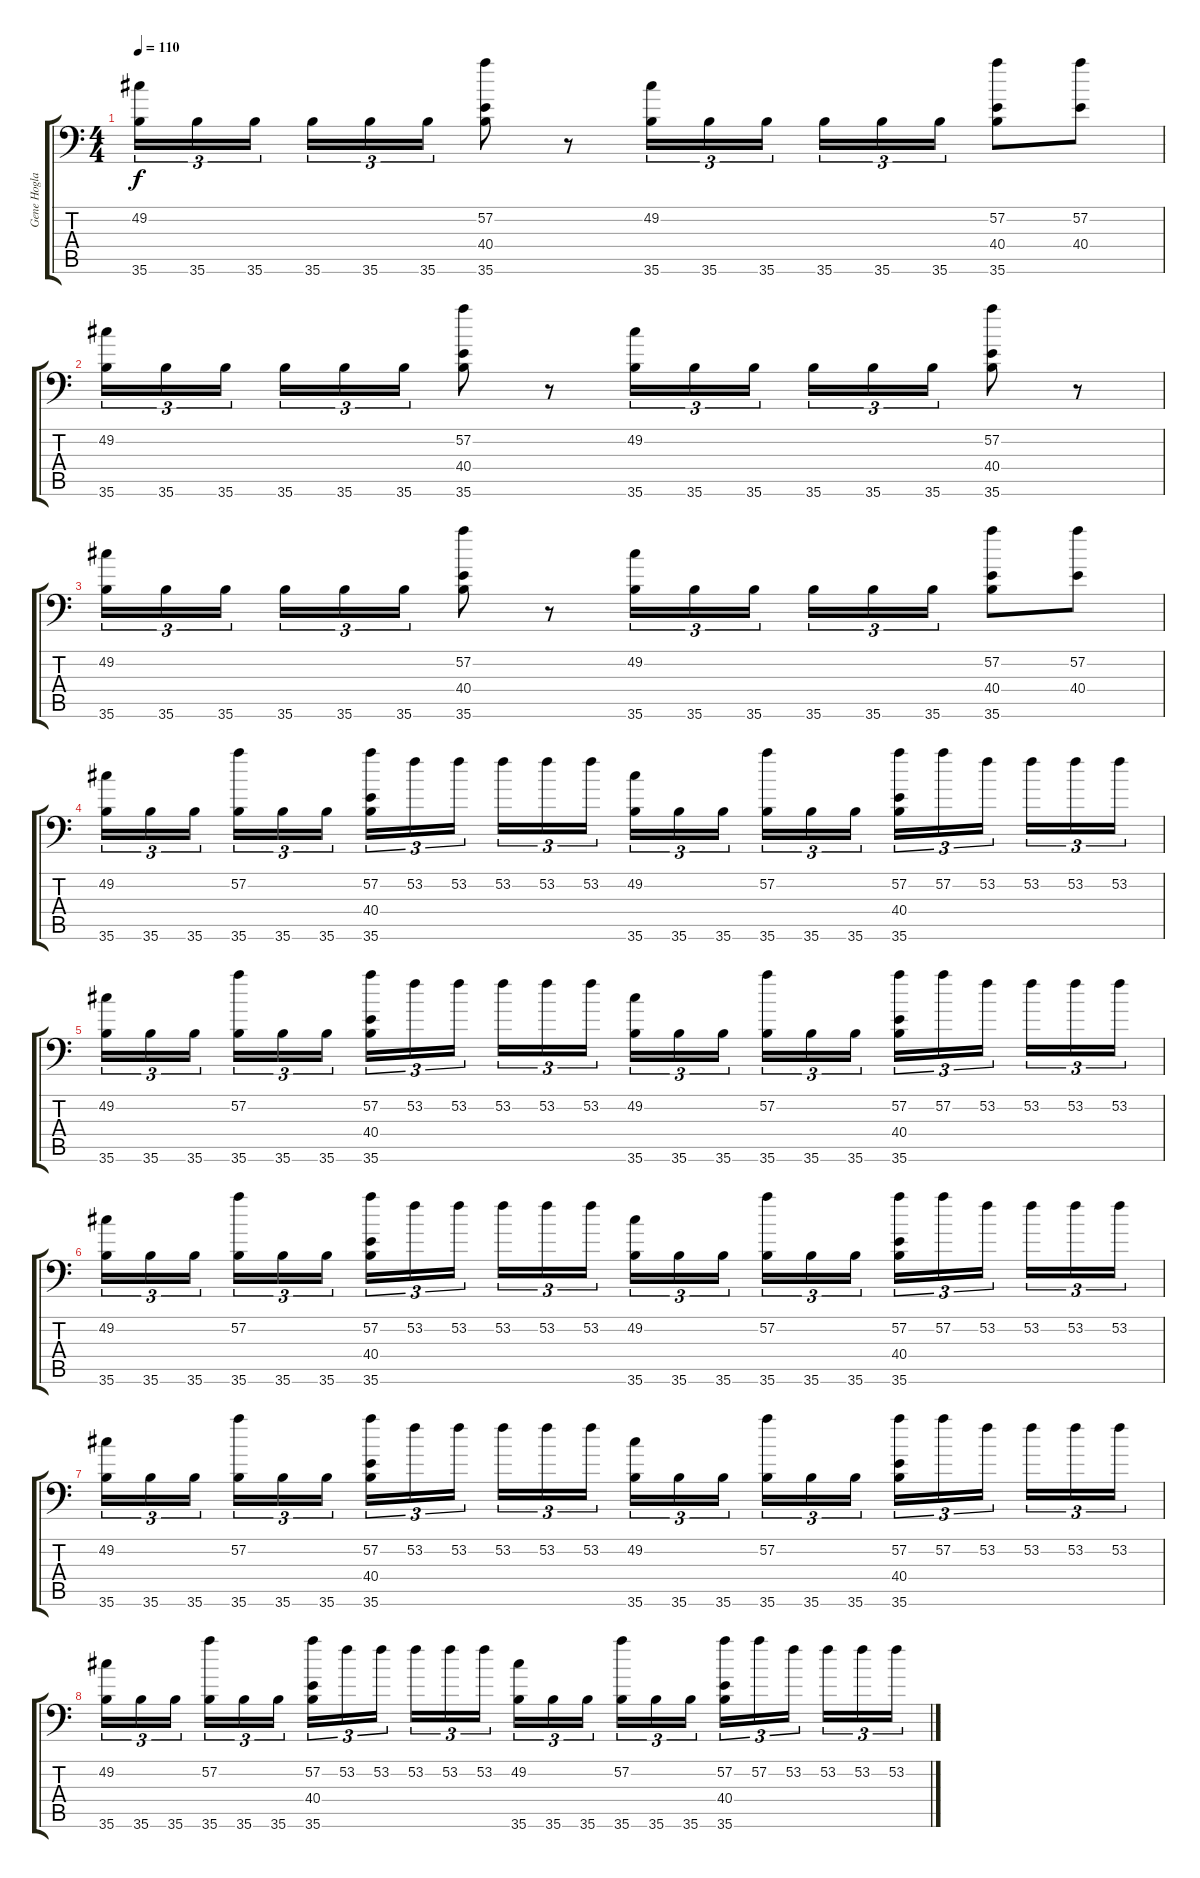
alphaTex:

\track ("Gene Hoglan" "Gene Hogla") {instrument acousticgrandpiano}
\staff {score tabs}
\tuning (C-1 C-1 C-1 C-1 C-1 C-1) {hide}
\ts (4 4)
\tempo 110
\clef f4
\ks c
(49.2 35.6).16{tu (3 2) dy f} 35.6.16{tu (3 2)} 35.6.16{tu (3 2)} 35.6.16{tu (3 2)} 35.6.16{tu (3 2)} 35.6.16{tu (3 2)} (57.2 40.4 35.6).8 r.8 (49.2 35.6).16{tu (3 2)} 35.6.16{tu (3 2)} 35.6.16{tu (3 2)} 35.6.16{tu (3 2)} 35.6.16{tu (3 2)} 35.6.16{tu (3 2)} (57.2 40.4 35.6).8 (57.2 40.4).8 |
(49.2 35.6).16{tu (3 2)} 35.6.16{tu (3 2)} 35.6.16{tu (3 2)} 35.6.16{tu (3 2)} 35.6.16{tu (3 2)} 35.6.16{tu (3 2)} (57.2 40.4 35.6).8 r.8 (49.2 35.6).16{tu (3 2)} 35.6.16{tu (3 2)} 35.6.16{tu (3 2)} 35.6.16{tu (3 2)} 35.6.16{tu (3 2)} 35.6.16{tu (3 2)} (57.2 40.4 35.6).8 r.8 |
(49.2 35.6).16{tu (3 2)} 35.6.16{tu (3 2)} 35.6.16{tu (3 2)} 35.6.16{tu (3 2)} 35.6.16{tu (3 2)} 35.6.16{tu (3 2)} (57.2 40.4 35.6).8 r.8 (49.2 35.6).16{tu (3 2)} 35.6.16{tu (3 2)} 35.6.16{tu (3 2)} 35.6.16{tu (3 2)} 35.6.16{tu (3 2)} 35.6.16{tu (3 2)} (57.2 40.4 35.6).8 (57.2 40.4).8 |
(49.2 35.6).16{tu (3 2)} 35.6.16{tu (3 2)} 35.6.16{tu (3 2)} (57.2 35.6).16{tu (3 2)} 35.6.16{tu (3 2)} 35.6.16{tu (3 2)} (57.2 40.4 35.6).16{tu (3 2)} 53.2.16{tu (3 2)} 53.2.16{tu (3 2)} 53.2.16{tu (3 2)} 53.2.16{tu (3 2)} 53.2.16{tu (3 2)} (49.2 35.6).16{tu (3 2)} 35.6.16{tu (3 2)} 35.6.16{tu (3 2)} (57.2 35.6).16{tu (3 2)} 35.6.16{tu (3 2)} 35.6.16{tu (3 2)} (57.2 40.4 35.6).16{tu (3 2)} 57.2.16{tu (3 2)} 53.2.16{tu (3 2)} 53.2.16{tu (3 2)} 53.2.16{tu (3 2)} 53.2.16{tu (3 2)} |
(49.2 35.6).16{tu (3 2)} 35.6.16{tu (3 2)} 35.6.16{tu (3 2)} (57.2 35.6).16{tu (3 2)} 35.6.16{tu (3 2)} 35.6.16{tu (3 2)} (57.2 40.4 35.6).16{tu (3 2)} 53.2.16{tu (3 2)} 53.2.16{tu (3 2)} 53.2.16{tu (3 2)} 53.2.16{tu (3 2)} 53.2.16{tu (3 2)} (49.2 35.6).16{tu (3 2)} 35.6.16{tu (3 2)} 35.6.16{tu (3 2)} (57.2 35.6).16{tu (3 2)} 35.6.16{tu (3 2)} 35.6.16{tu (3 2)} (57.2 40.4 35.6).16{tu (3 2)} 57.2.16{tu (3 2)} 53.2.16{tu (3 2)} 53.2.16{tu (3 2)} 53.2.16{tu (3 2)} 53.2.16{tu (3 2)} |
(49.2 35.6).16{tu (3 2)} 35.6.16{tu (3 2)} 35.6.16{tu (3 2)} (57.2 35.6).16{tu (3 2)} 35.6.16{tu (3 2)} 35.6.16{tu (3 2)} (57.2 40.4 35.6).16{tu (3 2)} 53.2.16{tu (3 2)} 53.2.16{tu (3 2)} 53.2.16{tu (3 2)} 53.2.16{tu (3 2)} 53.2.16{tu (3 2)} (49.2 35.6).16{tu (3 2)} 35.6.16{tu (3 2)} 35.6.16{tu (3 2)} (57.2 35.6).16{tu (3 2)} 35.6.16{tu (3 2)} 35.6.16{tu (3 2)} (57.2 40.4 35.6).16{tu (3 2)} 57.2.16{tu (3 2)} 53.2.16{tu (3 2)} 53.2.16{tu (3 2)} 53.2.16{tu (3 2)} 53.2.16{tu (3 2)} |
(49.2 35.6).16{tu (3 2)} 35.6.16{tu (3 2)} 35.6.16{tu (3 2)} (57.2 35.6).16{tu (3 2)} 35.6.16{tu (3 2)} 35.6.16{tu (3 2)} (57.2 40.4 35.6).16{tu (3 2)} 53.2.16{tu (3 2)} 53.2.16{tu (3 2)} 53.2.16{tu (3 2)} 53.2.16{tu (3 2)} 53.2.16{tu (3 2)} (49.2 35.6).16{tu (3 2)} 35.6.16{tu (3 2)} 35.6.16{tu (3 2)} (57.2 35.6).16{tu (3 2)} 35.6.16{tu (3 2)} 35.6.16{tu (3 2)} (57.2 40.4 35.6).16{tu (3 2)} 57.2.16{tu (3 2)} 53.2.16{tu (3 2)} 53.2.16{tu (3 2)} 53.2.16{tu (3 2)} 53.2.16{tu (3 2)} |
(49.2 35.6).16{tu (3 2)} 35.6.16{tu (3 2)} 35.6.16{tu (3 2)} (57.2 35.6).16{tu (3 2)} 35.6.16{tu (3 2)} 35.6.16{tu (3 2)} (57.2 40.4 35.6).16{tu (3 2)} 53.2.16{tu (3 2)} 53.2.16{tu (3 2)} 53.2.16{tu (3 2)} 53.2.16{tu (3 2)} 53.2.16{tu (3 2)} (49.2 35.6).16{tu (3 2)} 35.6.16{tu (3 2)} 35.6.16{tu (3 2)} (57.2 35.6).16{tu (3 2)} 35.6.16{tu (3 2)} 35.6.16{tu (3 2)} (57.2 40.4 35.6).16{tu (3 2)} 57.2.16{tu (3 2)} 53.2.16{tu (3 2)} 53.2.16{tu (3 2)} 53.2.16{tu (3 2)} 53.2.16{tu (3 2)}
